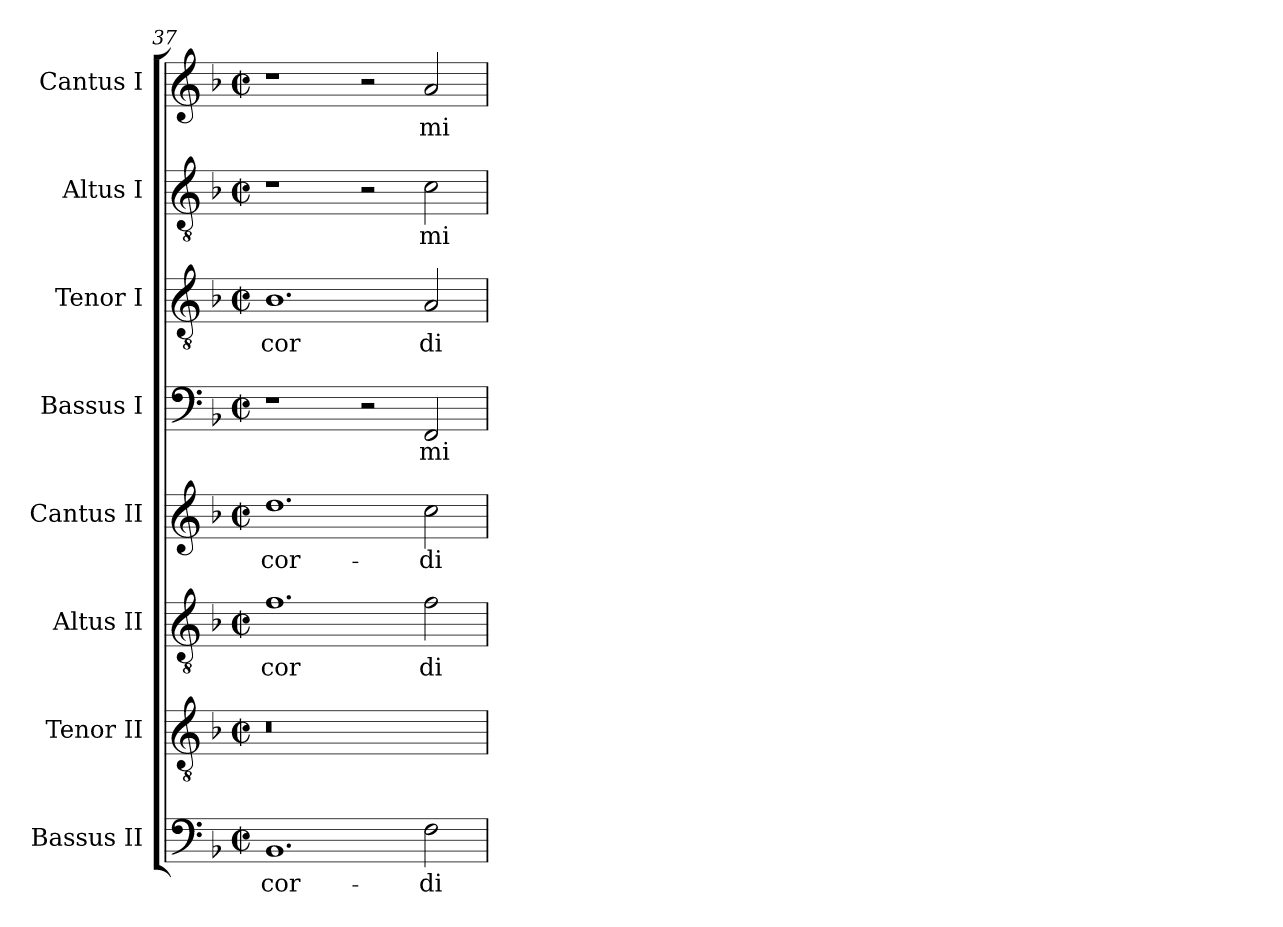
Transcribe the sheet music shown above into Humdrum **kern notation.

**kern	**text	**kern	**kern	**text	**kern	**text	**kern	**text	**kern	**text	**kern	**text	**kern	**text
*part8	*part8	*part7	*part6	*part6	*part5	*part5	*part4	*part4	*part3	*part3	*part2	*part2	*part1	*part1
*staff8	*staff8	*staff7	*staff6	*staff6	*staff5	*staff5	*staff4	*staff4	*staff3	*staff3	*staff2	*staff2	*staff1	*staff1
*I"Bassus II	*	*I"Tenor II	*I"Altus II	*	*I"Cantus II	*	*I"Bassus I	*	*I"Tenor I	*	*I"Altus I	*	*I"Cantus I	*
*clefF4	*	*clefGv2	*clefGv2	*	*clefG2	*	*clefF4	*	*clefGv2	*	*clefGv2	*	*clefG2	*
*k[b-]	*	*k[b-]	*k[b-]	*	*k[b-]	*	*k[b-]	*	*k[b-]	*	*k[b-]	*	*k[b-]	*
*F:	*	*F:	*F:	*	*F:	*	*F:	*	*F:	*	*F:	*	*F:	*
*M2/2	*	*M2/2	*M2/2	*	*M2/2	*	*M2/2	*	*M2/2	*	*M2/2	*	*M2/2	*
*met(c|)	*	*met(c|)	*met(c|)	*	*met(c|)	*	*met(c|)	*	*met(c|)	*	*met(c|)	*	*met(c|)	*
=37	=37	=37	=37	=37	=37	=37	=37	=37	=37	=37	=37	=37	=37	=37
!	!LO:LY:b:cj	!	!	!LO:LY:b:cj	!	!LO:LY:b:cj	!	!	!	!LO:LY:b:cj	!	!	!	!
1.BB-	-cor-	0r	1.f	cor	1.dd	-cor-	1r	.	1.B-	cor	1r	.	1r	.
.	.	.	.	.	.	.	2r	.	.	.	2r	.	2r	.
!	!LO:LY:b:cj	!	!	!LO:LY:b:cj	!	!LO:LY:b:cj	!	!LO:LY:b:cj	!	!LO:LY:b:cj	!	!LO:LY:b:cj	!	!LO:LY:b:cj
2F\	-di-	.	2f\	di	2cc\	-di-	2FF/	mi	2A/	di	2c\	mi	2a/	mi-
=	=	=	=	=	=	=	=	=	=	=	=	=	=	=
*-	*-	*-	*-	*-	*-	*-	*-	*-	*-	*-	*-	*-	*-	*-
